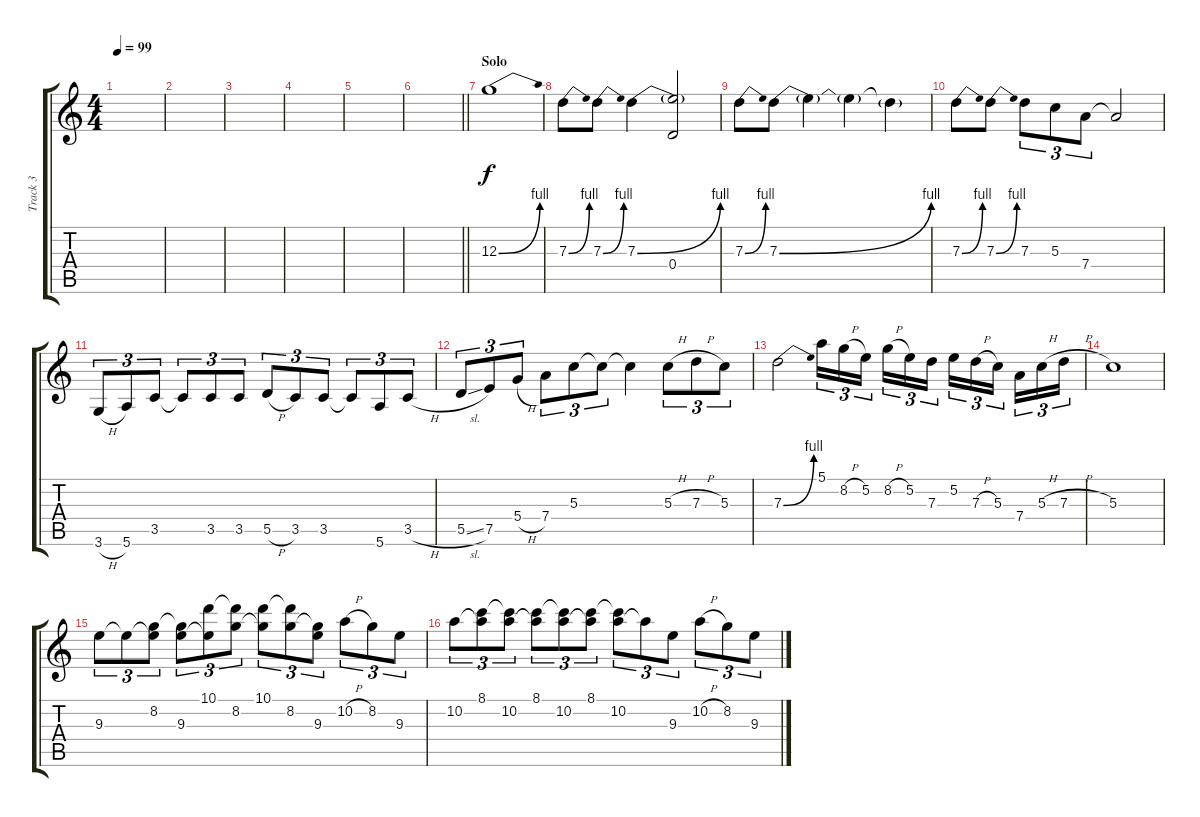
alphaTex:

\track ("Track 3" "Track 3") {instrument overdrivenguitar}
\staff {score tabs}
\tuning (E4 B3 G3 D3 A2 E2) {hide}
\ts (4 4)
\tempo 99
\clef g2
\ks c
|
|
|
|
|
\barLineRight lightlight
|
\section ("" "Solo")
12.3{be (bend 0 0 60 4)}.1 |
7.3{be (bend 0 0 60 4)}.8 7.3{be (bend 0 0 60 4)}.8 7.3{be (bend 0 0 60 4)}.4 (7.3{t} 0.4).2 |
7.3{be (bend 0 0 60 4)}.8 7.3{be (bend 0 0 60 4)}.8 7.3{t}.4 7.3{t}.4 7.3{t}.4 |
7.3{be (bend 0 0 60 4)}.8 7.3{be (bend 0 0 60 4)}.8 7.3.8{tu (3 2)} 5.3.8{tu (3 2)} 7.4.8{tu (3 2)} 7.4{t}.2 |
3.6{h}.8{tu (3 2)} 5.6.8{tu (3 2)} 3.5.8{tu (3 2)} 3.5{t}.8{tu (3 2)} 3.5.8{tu (3 2)} 3.5.8{tu (3 2)} 5.5{h}.8{tu (3 2)} 3.5.8{tu (3 2)} 3.5.8{tu (3 2)} 3.5{t}.8{tu (3 2)} 5.6.8{tu (3 2)} 3.5{h}.8{tu (3 2)} |
5.5{sl}.8{tu (3 2)} 7.5.8{tu (3 2)} 5.4{h}.8{tu (3 2)} 7.4.8{tu (3 2)} 5.3.8{tu (3 2)} 5.3{t}.8{tu (3 2)} 5.3{t}.4 5.3{h}.8{tu (3 2)} 7.3{h}.8{tu (3 2)} 5.3.8{tu (3 2)} |
7.3{be (bend 0 0 60 4)}.2 5.1.16{tu (3 2)} 8.2{h}.16{tu (3 2)} 5.2.16{tu (3 2) beam splitsecondary} 8.2{h}.16{tu (3 2)} 5.2.16{tu (3 2)} 7.3.16{tu (3 2)} 5.2.16{tu (3 2)} 7.3{h}.16{tu (3 2)} 5.3.16{tu (3 2) beam splitsecondary} 7.4.16{tu (3 2)} 5.3{h}.16{tu (3 2)} 7.3{h}.16{tu (3 2)} |
5.3.1 |
9.3.8{tu (3 2)} 9.3{t}.8{tu (3 2)} (8.2 9.3{t}).8{tu (3 2)} (8.2{t} 9.3).8{tu (3 2)} (10.1 9.3{t}).8{tu (3 2)} (10.1{t} 8.2).8{tu (3 2)} (10.1 8.2{t}).8{tu (3 2)} (10.1{t} 8.2).8{tu (3 2)} (8.2{t} 9.3).8{tu (3 2)} 10.2{h}.8{tu (3 2)} 8.2.8{tu (3 2)} 9.3.8{tu (3 2)} |
10.2.8{tu (3 2)} (8.1 10.2{t}).8{tu (3 2)} (8.1{t} 10.2).8{tu (3 2)} (8.1 10.2{t}).8{tu (3 2)} (8.1{t} 10.2).8{tu (3 2)} (8.1 10.2{t}).8{tu (3 2)} (8.1{t} 10.2).8{tu (3 2)} 10.2{t}.8{tu (3 2)} 9.3.8{tu (3 2)} 10.2{h}.8{tu (3 2)} 8.2.8{tu (3 2)} 9.3.8{tu (3 2)}
